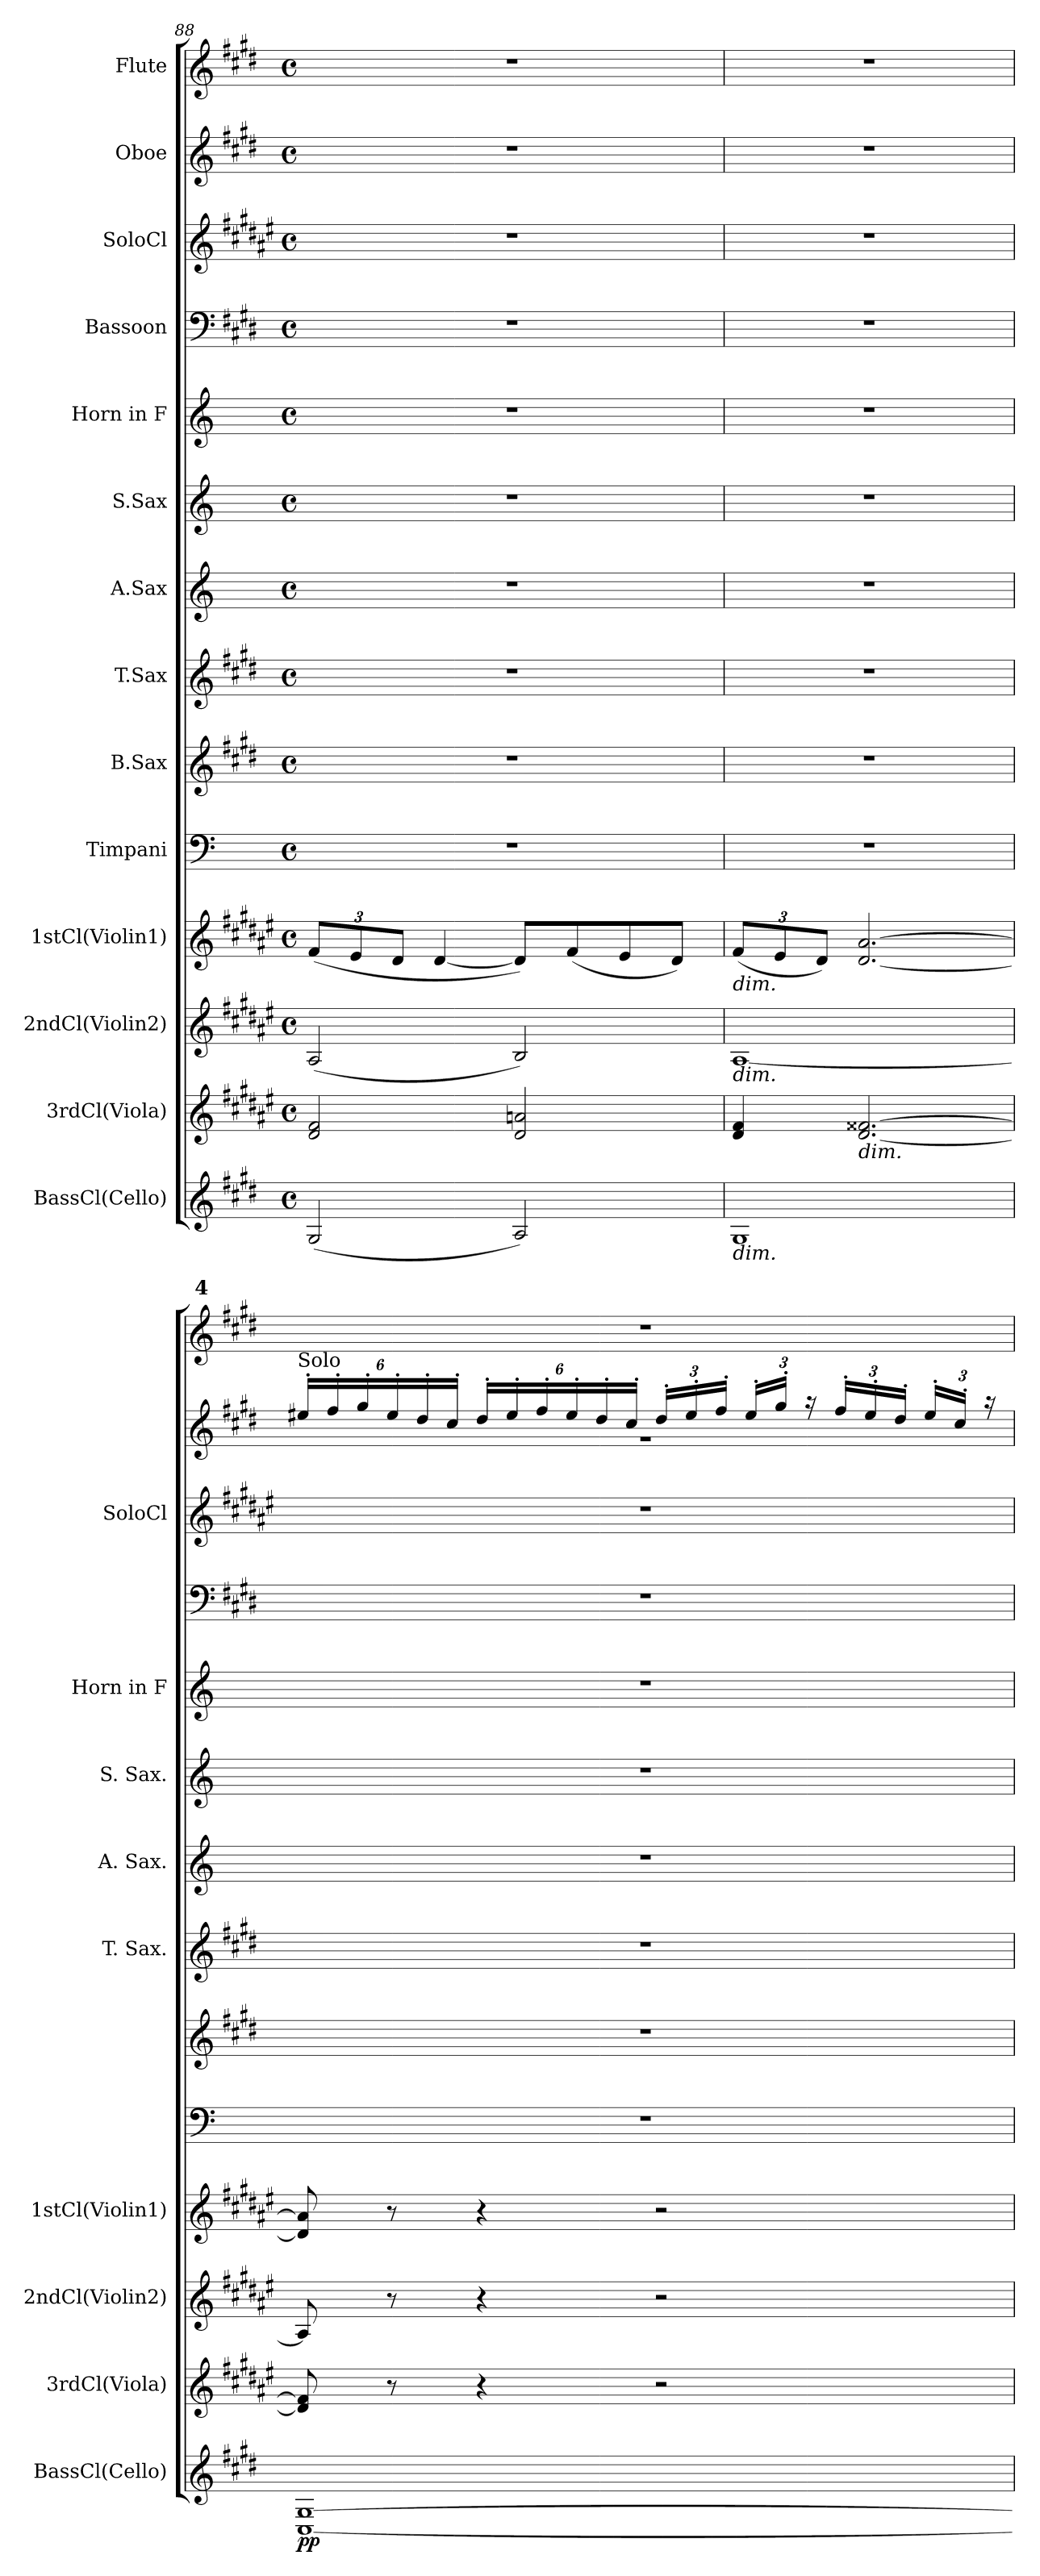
**kern	**dynam	**kern	**kern	**kern	**kern	**kern	**kern	**kern	**kern	**kern	**kern	**kern	**kern	**dynam	**kern
*part14	*part14	*part13	*part12	*part11	*part10	*part9	*part8	*part7	*part6	*part5	*part4	*part3	*part2	*part2	*part1
*staff14	*staff14	*staff13	*staff12	*staff11	*staff10	*staff9	*staff8	*staff7	*staff6	*staff5	*staff4	*staff3	*staff2	*staff2	*staff1
*I"BassCl(Cello)	*	*I"3rdCl(Viola)	*I"2ndCl(Violin2)	*I"1stCl(Violin1)	*I"Timpani	*I"B.Sax	*I"T.Sax	*I"A.Sax	*I"S.Sax	*I"Horn in F	*I"Bassoon	*I"SoloCl	*I"Oboe	*	*I"Flute
*I'BassCl(Cello)	*	*I'3rdCl(Viola)	*I'2ndCl(Violin2)	*I'1stCl(Violin1)	*	*	*I'T. Sax.	*I'A. Sax.	*I'S. Sax.	*I'Horn in F	*	*I'SoloCl	*	*	*
!!LO:PB:g=z
*clefG2	*	*clefG2	*clefG2	*clefG2	*clefF4	*clefG2	*clefG2	*clefG2	*clefG2	*clefG2	*clefF4	*clefG2	*clefG2	*	*clefG2
*ITrd8c14	*	*ITrd1c2	*ITrd1c2	*ITrd1c2	*	*ITrd12c21	*ITrd8c14	*ITrd5c9	*ITrd1c2	*ITrd4c7	*	*ITrd1c2	*	*	*
*k[f#c#g#d#]	*	*k[f#c#g#d#]	*k[f#c#g#d#]	*k[f#c#g#d#]	*k[]	*k[f#c#g#d#]	*k[f#c#g#d#]	*k[b-e-a-]	*k[b-e-]	*k[b-]	*k[f#c#g#d#]	*k[f#c#g#d#]	*k[f#c#g#d#]	*	*k[f#c#g#d#]
*M4/4	*	*M4/4	*M4/4	*M4/4	*M4/4	*M4/4	*M4/4	*M4/4	*M4/4	*M4/4	*M4/4	*M4/4	*M4/4	*	*M4/4
*met(c)	*	*met(c)	*met(c)	*met(c)	*met(c)	*met(c)	*met(c)	*met(c)	*met(c)	*met(c)	*met(c)	*met(c)	*met(c)	*	*met(c)
*	*	*	*	*Xbrackettup	*	*	*	*	*	*	*	*	*	*	*
=88	=88	=88	=88	=88	=88	=88	=88	=88	=88	=88	=88	=88	=88	=88	=88
(<2GG#/	.	2c#/ 2e/	(<2G#/	(<12e/L	1r	1r	1r	1r	1r	1r	1r	1r	1r	.	1r
.	.	.	.	12d#/	.	.	.	.	.	.	.	.	.	.	.
.	.	.	.	12c#/J	.	.	.	.	.	.	.	.	.	.	.
.	.	.	.	[4c#/	.	.	.	.	.	.	.	.	.	.	.
2AA/)	.	2c#/ 2gn/	2A/)	8c#/L])	.	.	.	.	.	.	.	.	.	.	.
.	.	.	.	(<8e/	.	.	.	.	.	.	.	.	.	.	.
.	.	.	.	8d#/	.	.	.	.	.	.	.	.	.	.	.
.	.	.	.	8c#/J)	.	.	.	.	.	.	.	.	.	.	.
=89	=89	=89	=89	=89	=89	=89	=89	=89	=89	=89	=89	=89	=89	=89	=89
!	!	!	!	!LO:TX:b:i:t=dim.	!	!	!	!	!	!	!	!	!	!	!
!	!	!	!LO:TX:b:i:t=dim.	!	!	!	!	!	!	!	!	!	!	!	!
!LO:TX:b:i:t=dim.	!	!	!	!	!	!	!	!	!	!	!	!	!	!	!
1GG#	.	4c#/ 4e/	[1G#	(<12e/L	1r	1r	1r	1r	1r	1r	1r	1r	1r	.	1r
.	.	.	.	12d#/	.	.	.	.	.	.	.	.	.	.	.
.	.	.	.	12c#/J)	.	.	.	.	.	.	.	.	.	.	.
!	!	!LO:TX:b:i:t=dim.	!	!	!	!	!	!	!	!	!	!	!	!	!
.	.	[2.c#/ [2.e#X/	.	[2.c#/ [2.g#/	.	.	.	.	.	.	.	.	.	.	.
!!LO:REH:place=s1:a:B:enc=none:fs=14:t=4
=90	=90	=90	=90	=90	=90	=90	=90	=90	=90	=90	=90	=90	=90	=90	=90
*	*	*	*	*	*	*	*	*	*	*	*	*	*Xbrackettup	*	*
*	*	*	*	*	*	*	*	*	*	*	*	*	*^	*	*
!	!	!	!	!	!	!	!	!	!	!	!	!	!LO:TX:a:t=Solo	!	!	!
!	!LO:DY:b	!	!	!	!	!	!	!	!	!	!	!	!	!	!LO:DY:a	!
!	!	!	!	!	!	!	!	!	!	!	!	!	!	!	!LO:DY:n=1:a	!
!	!	!	!	!	!	!	!	!	!	!	!	!	!	!	!LO:DY:n=2:a	!
[1CC# [1GG#	pp	8c#/] 8e#/]	8G#/]	8c#/] 8g#/]	1r	1r	1r	1r	1r	1r	1r	1r	24ee#X'/LL	1r	other-dynamics p other-dynamics	1r
.	.	.	.	.	.	.	.	.	.	.	.	.	24ff#'/	.	.	.
.	.	.	.	.	.	.	.	.	.	.	.	.	24gg#'/	.	.	.
.	.	8r	8r	8r	.	.	.	.	.	.	.	.	24ee#'/	.	.	.
.	.	.	.	.	.	.	.	.	.	.	.	.	24dd#'/	.	.	.
.	.	.	.	.	.	.	.	.	.	.	.	.	24cc#'/JJ	.	.	.
.	.	4r	4r	4r	.	.	.	.	.	.	.	.	24dd#'/LL	.	.	.
.	.	.	.	.	.	.	.	.	.	.	.	.	24ee#'/	.	.	.
.	.	.	.	.	.	.	.	.	.	.	.	.	24ff#'/	.	.	.
.	.	.	.	.	.	.	.	.	.	.	.	.	24ee#'/	.	.	.
.	.	.	.	.	.	.	.	.	.	.	.	.	24dd#'/	.	.	.
.	.	.	.	.	.	.	.	.	.	.	.	.	24cc#'/JJ	.	.	.
.	.	2r	2r	2r	.	.	.	.	.	.	.	.	24dd#'/LL	.	.	.
.	.	.	.	.	.	.	.	.	.	.	.	.	24ee#'/	.	.	.
.	.	.	.	.	.	.	.	.	.	.	.	.	24ff#'/JJ	.	.	.
.	.	.	.	.	.	.	.	.	.	.	.	.	24ee#'/LL	.	.	.
.	.	.	.	.	.	.	.	.	.	.	.	.	24gg#'/JJ	.	.	.
.	.	.	.	.	.	.	.	.	.	.	.	.	24r	.	.	.
.	.	.	.	.	.	.	.	.	.	.	.	.	24ff#'/LL	.	.	.
.	.	.	.	.	.	.	.	.	.	.	.	.	24ee#'/	.	.	.
.	.	.	.	.	.	.	.	.	.	.	.	.	24dd#'/JJ	.	.	.
.	.	.	.	.	.	.	.	.	.	.	.	.	24ee#'/LL	.	.	.
.	.	.	.	.	.	.	.	.	.	.	.	.	24cc#'/JJ	.	.	.
.	.	.	.	.	.	.	.	.	.	.	.	.	24r	.	.	.
*	*	*	*	*	*	*	*	*	*	*	*	*	*v	*v	*	*
=	=	=	=	=	=	=	=	=	=	=	=	=	=	=	=
*-	*-	*-	*-	*-	*-	*-	*-	*-	*-	*-	*-	*-	*-	*-	*-
